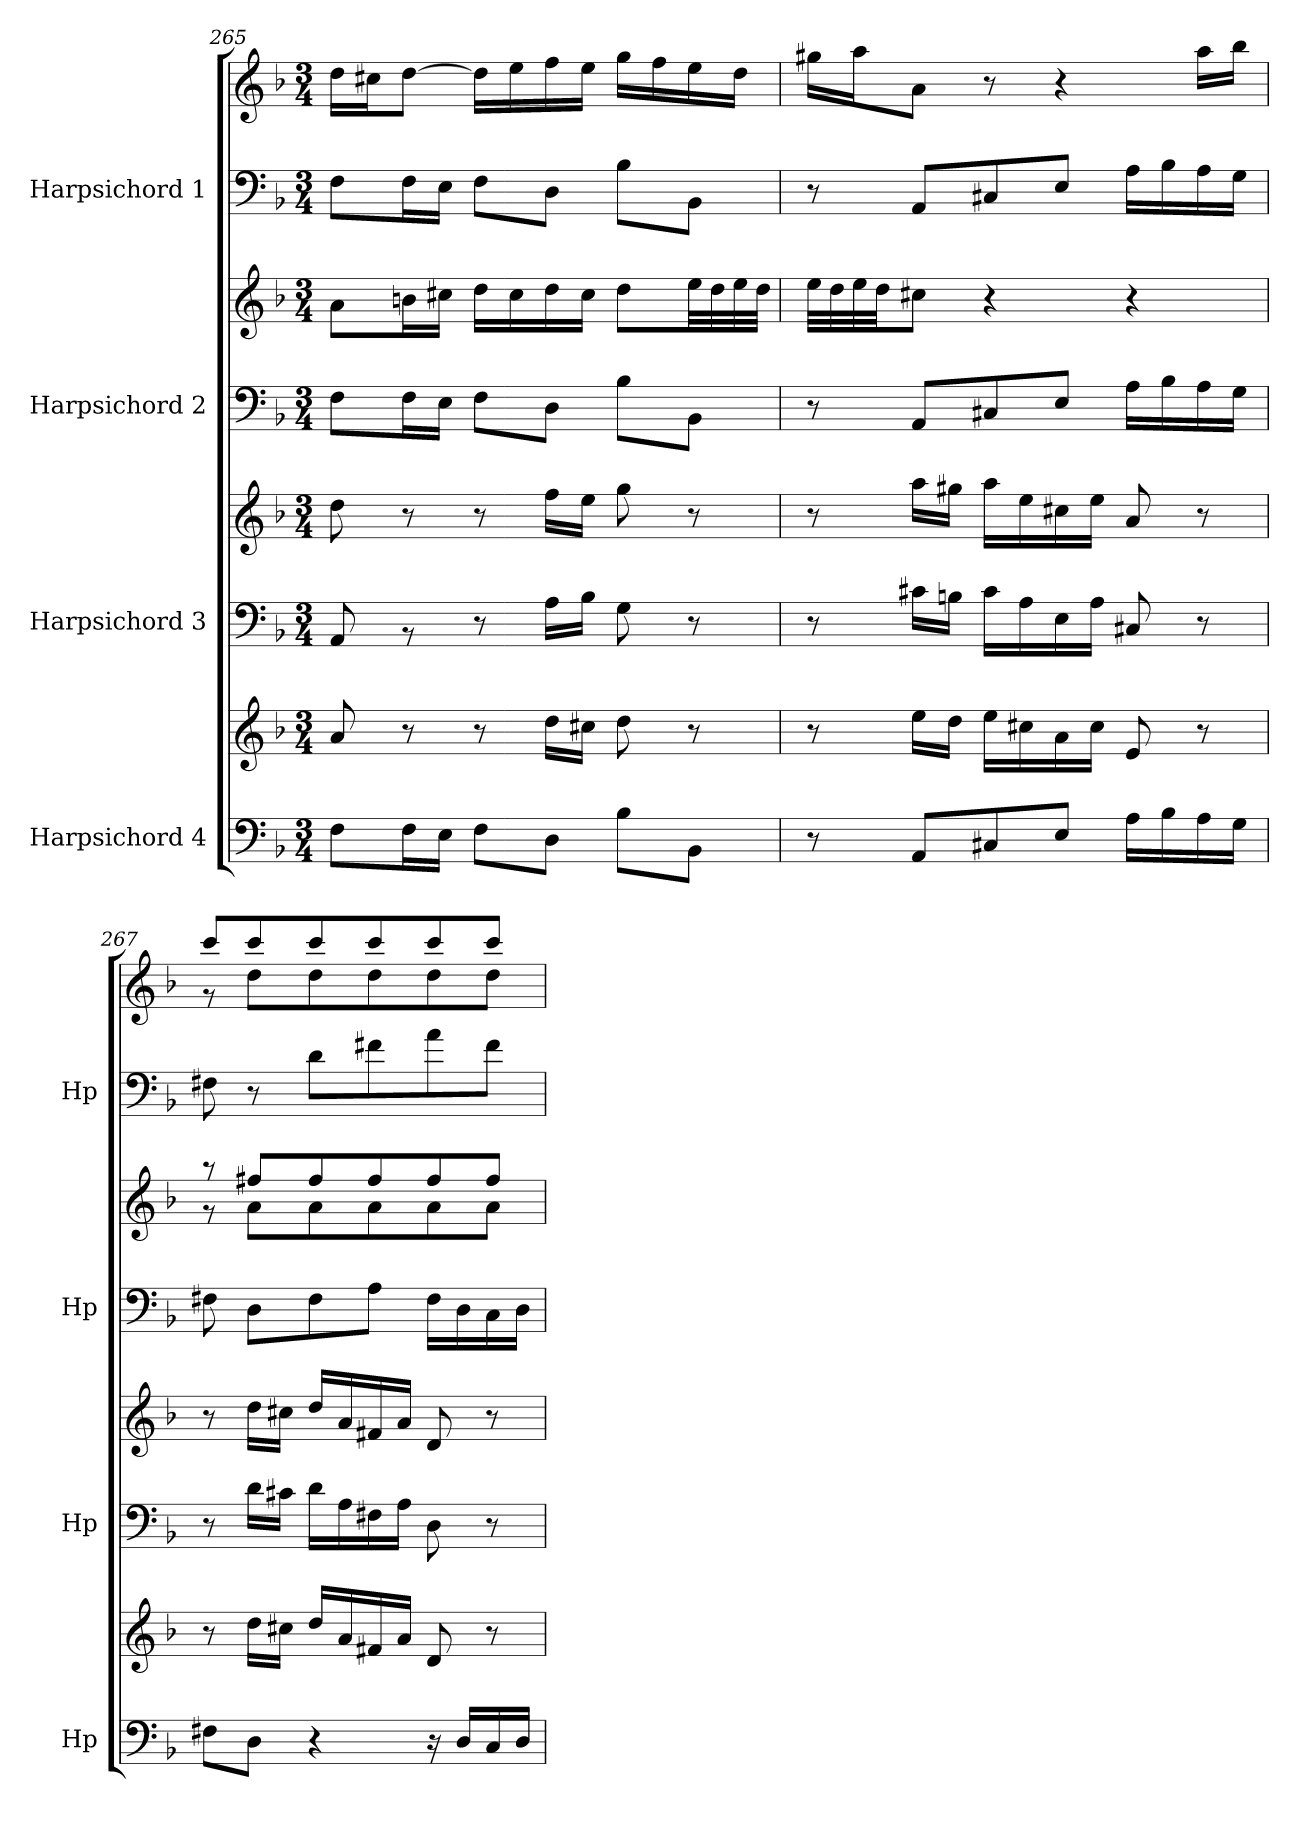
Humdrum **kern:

**kern	**kern	**kern	**kern	**kern	**kern	**kern	**kern
*part4	*part4	*part3	*part3	*part2	*part2	*part1	*part1
*staff8	*staff7	*staff6	*staff5	*staff4	*staff3	*staff2	*staff1
*I"Harpsichord 4	*	*I"Harpsichord 3	*	*I"Harpsichord 2	*	*I"Harpsichord 1	*
*I'Hp	*	*I'Hp	*	*I'Hp	*	*I'Hp	*
!!LO:PB:g=z
*clefF4	*clefG2	*clefF4	*clefG2	*clefF4	*clefG2	*clefF4	*clefG2
*k[b-]	*k[b-]	*k[b-]	*k[b-]	*k[b-]	*k[b-]	*k[b-]	*k[b-]
*M3/4	*M3/4	*M3/4	*M3/4	*M3/4	*M3/4	*M3/4	*M3/4
=265	=265	=265	=265	=265	=265	=265	=265
8F\L	8a/	8AA/	8dd\	8F\L	8a\L	8F\L	16dd\LL
.	.	.	.	.	.	.	16cc#X\J
16F\L	8r	8rBB	8r	16F\L	16bn\L	16F\L	[8dd\J
16E\JJ	.	.	.	16E\JJ	16cc#X\JJ	16E\JJ	.
8F\L	8r	8r	8r	8F\L	16dd\LL	8F\L	16dd\LL]
.	.	.	.	.	16cc#\	.	16ee\
8D\J	16dd\LL	16A\LL	16ff\LL	8D\J	16dd\	8D\J	16ff\
.	16cc#X\JJ	16B-\JJ	16ee\JJ	.	16cc#\JJ	.	16ee\JJ
8B-\L	8dd\	8G\	8gg\	8B-\L	8dd\L	8B-\L	16gg\LL
.	.	.	.	.	.	.	16ff\
8BB-\J	8r	8r	8r	8BB-\J	32ee\LL	8BB-\J	16ee\
.	.	.	.	.	32dd\	.	.
.	.	.	.	.	32ee\	.	16dd\JJ
.	.	.	.	.	32dd\JJJ	.	.
=266	=266	=266	=266	=266	=266	=266	=266
8r	8r	8r	8r	8r	32ee\LLL	8r	16gg#X\LL
.	.	.	.	.	32dd\	.	.
.	.	.	.	.	32ee\	.	16aa\J
.	.	.	.	.	32dd\JJ	.	.
8AA/L	16ee\LL	16c#X\LL	16aa\LL	8AA/L	8cc#X\J	8AA/L	8a\J
.	16dd\JJ	16Bn\JJ	16gg#X\JJ	.	.	.	.
8C#X/	16ee\LL	16c#\LL	16aa\LL	8C#X/	4r	8C#X/	8r
.	16cc#X\	16A\	16ee\	.	.	.	.
8E/J	16a\	16E\	16cc#X\	8E/J	.	8E/J	4r
.	16cc#\JJ	16A\JJ	16ee\JJ	.	.	.	.
16A\LL	8e/	8C#X/	8a/	16A\LL	4r	16A\LL	.
16B-\	.	.	.	16B-\	.	16B-\	.
16A\	8r	8r	8r	16A\	.	16A\	16aa\LL
16G\JJ	.	.	.	16G\JJ	.	16G\JJ	16bb-\JJ
=267	=267	=267	=267	=267	=267	=267	=267
*	*	*	*	*	*^	*	*^
8F#X\L	8r	8r	8r	8F#X\	8r	8r	8F#X\	8ccc/L	8r
8D\J	16dd\LL	16d\LL	16dd\LL	8D\L	8ff#X/L	8a\L	8r	8ccc/	8dd\L
.	16cc#X\JJ	16c#X\JJ	16cc#X\JJ	.	.	.	.	.	.
4r	16dd/LL	16d\LL	16dd/LL	8F#\	8ff#/	8a\	8d\L	8ccc/	8dd\
.	16a/	16A\	16a/	.	.	.	.	.	.
.	16f#X/	16F#X\	16f#X/	8A\J	8ff#/	8a\	8f#X\	8ccc/	8dd\
.	16a/JJ	16A\JJ	16a/JJ	.	.	.	.	.	.
16r	8d/	8D\	8d/	16F#\LL	8ff#/	8a\	8a\	8ccc/	8dd\
16D/LL	.	.	.	16D\	.	.	.	.	.
16C/	8r	8r	8r	16C\	8ff#/J	8a\J	8f#\J	8ccc/J	8dd\J
16D/JJ	.	.	.	16D\JJ	.	.	.	.	.
*	*	*	*	*	*v	*v	*	*v	*v
=	=	=	=	=	=	=	=
*-	*-	*-	*-	*-	*-	*-	*-
